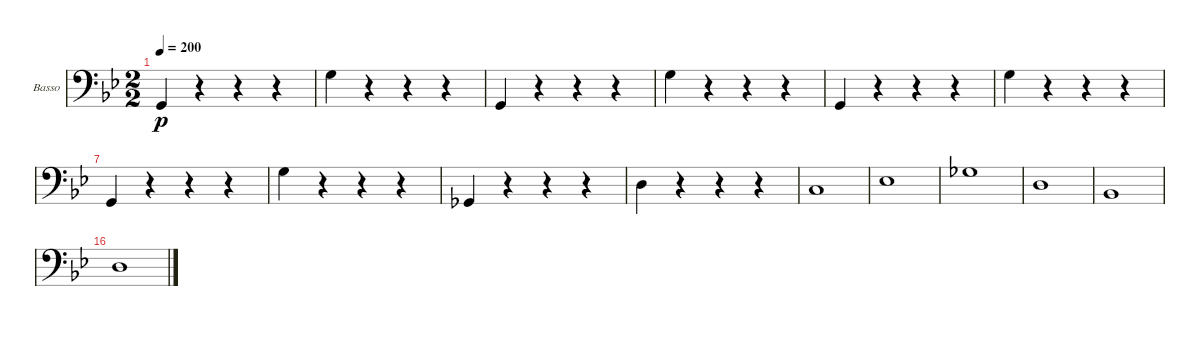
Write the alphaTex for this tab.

\defaultSystemsLayout 4
\bracketExtendMode groupsimilarinstruments
\useSystemSignSeparator
\firstSystemTrackNameOrientation horizontal
\otherSystemsTrackNameOrientation horizontal
\defaultBarNumberDisplay FirstOfSystem
\track ("Basso" "Basso") {multiBarRest instrument contrabass}
\staff {score}
\tuning (G2 D2 A1 E1)
\ts (2 2)
\tempo 200
\clef f4
\ks gminor
3.4.4{dy p instrument contrabass} r.4 r.4 r.4 |
0.1.4 r.4 r.4 r.4 |
3.4.4 r.4 r.4 r.4 |
0.1.4 r.4 r.4 r.4 |
3.4.4 r.4 r.4 r.4 |
0.1.4 r.4 r.4 r.4 |
3.4.4 r.4 r.4 r.4 |
0.1.4 r.4 r.4 r.4 |
2.4.4 r.4 r.4 r.4 |
0.2.4 r.4 r.4 r.4 |
3.3.1 |
6.3.1 |
9.3.1 |
0.2.1 |
1.3.1 |
10.4.1
